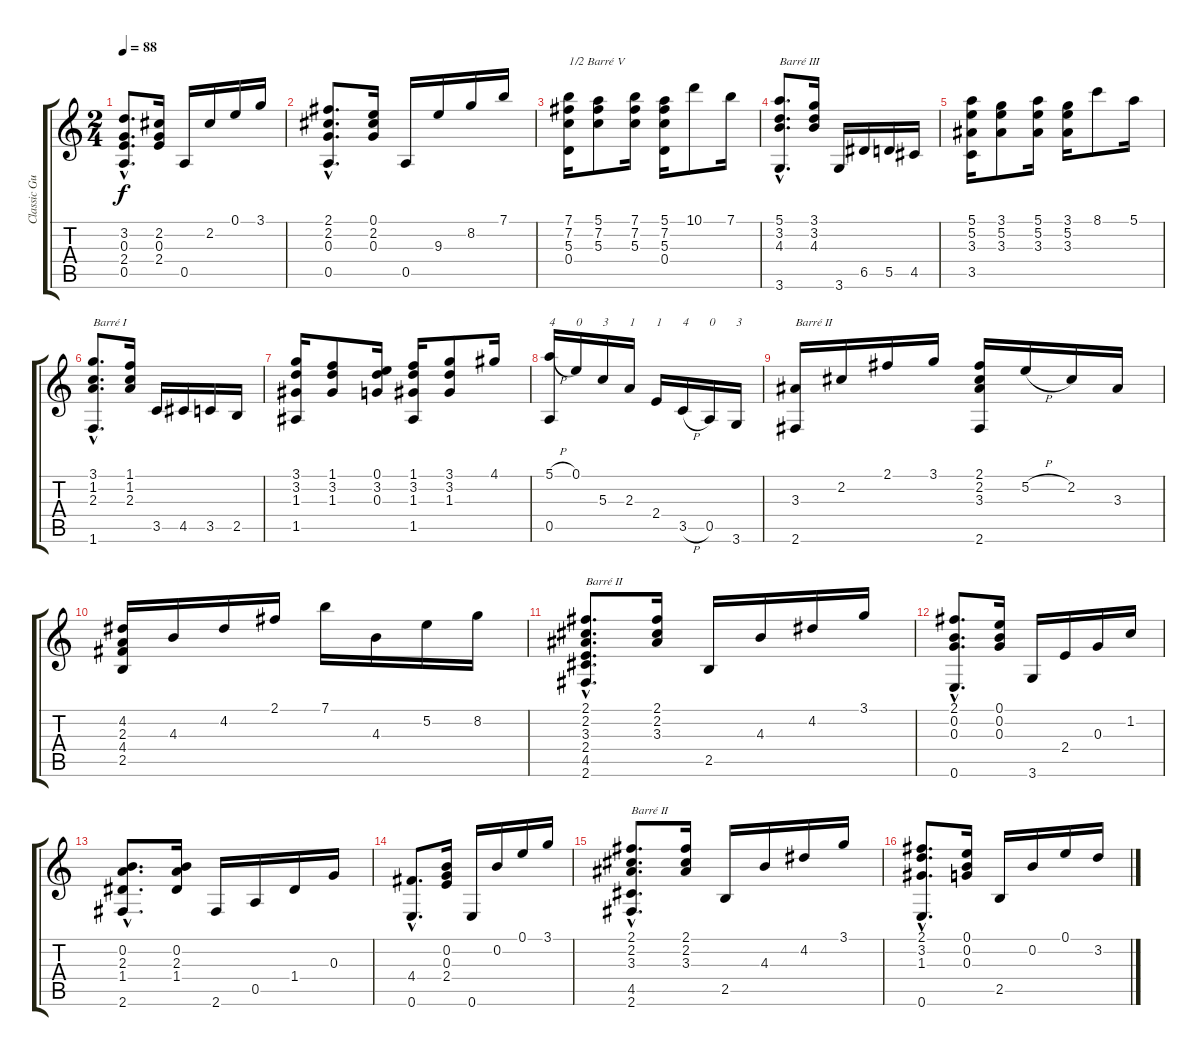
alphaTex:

\track ("Classic Guitar" "Classic Gu") {instrument acousticguitarnylon}
\staff {score tabs}
\tuning (E4 B3 G3 D3 A2 E2) {hide}
\ts (2 4)
\tempo 88
\clef g2
\ks c
(3.2{hac} 0.3{hac} 2.4{hac} 0.5{hac}).8{d dy f} (2.2 0.3 2.4).16 0.5.16 2.2.16 0.1.16 3.1.16 |
(2.1{hac} 2.2{hac} 0.3{hac} 0.5{hac}).8{d} (0.1 2.2 0.3).16 0.5.16 9.3.16 8.2.16 7.1.16 |
(7.1 7.2 5.3 0.4).16{txt "1/2 Barré V"} (5.1 7.2 5.3).8 (7.1 7.2 5.3).16 (5.1 7.2 5.3 0.4).16 10.1.8 7.1.16 |
(5.1{hac} 3.2{hac} 4.3{hac} 3.6{hac}).8{d txt "Barré III"} (3.1 3.2 4.3).16 3.6.16 6.5.16 5.5.16 4.5.16 |
(5.1 5.2 3.3 3.5).16 (3.1 5.2 3.3).8 (5.1 5.2 3.3).16 (3.1 5.2 3.3).16 8.1.8 5.1.16 |
(3.1{hac} 1.2{hac} 2.3{hac} 1.6{hac}).8{d txt "Barré I"} (1.1 1.2 2.3).16 3.5.16 4.5.16 3.5.16 2.5.16 |
(3.1 3.2 1.3 1.5).16 (1.1 3.2 1.3).8 (0.1 3.2 0.3).16 (1.1 3.2 1.3 1.5).16 (3.1 3.2 1.3).8 4.1.16 |
(5.1{h} 0.5).16{txt "4"} 0.1.16{txt "0"} 5.3.16{txt "3"} 2.3.16{txt "1"} 2.4.16{txt "1"} 3.5{h}.16{txt "4"} 0.5.16{txt "0"} 3.6.16{txt "3"} |
(3.3 2.6).16{txt "Barré II"} 2.2.16 2.1.16 3.1.16 (2.1 2.2 3.3 2.6).16 5.2{h}.16 2.2.16 3.3.16 |
(4.2 2.3 4.4 2.5).16 4.3.16 4.2.16 2.1.16 7.1.16 4.3.16 5.2.16 8.2.16 |
(2.1{hac} 2.2{hac} 3.3{hac} 2.4{hac} 4.5{hac} 2.6{hac}).8{d txt "Barré II"} (2.1 2.2 3.3).16 2.5.16 4.3.16 4.2.16 3.1.16 |
(2.1{hac} 0.2{hac} 0.3{hac} 0.6{hac}).8{d} (0.1 0.2 0.3).16 3.6.16 2.4.16 0.3.16 1.2.16 |
(0.2{hac} 2.3{hac} 1.4{hac} 2.6{hac}).8{d} (0.2 2.3 1.4).16 2.6.16 0.5.16 1.4.16 0.3.16 |
(4.4{hac} 0.6{hac}).8{d} (0.2 0.3 2.4).16 0.6.16 0.2.16 0.1.16 3.1.16 |
(2.1{hac} 2.2{hac} 3.3{hac} 4.5{hac} 2.6{hac}).8{d txt "Barré II"} (2.1 2.2 3.3).16 2.5.16 4.3.16 4.2.16 3.1.16 |
(2.1{hac} 3.2{hac} 1.3{hac} 0.6{hac}).8{d} (0.1 0.2 0.3).16 2.5.16 0.2.16 0.1.16 3.2.16
